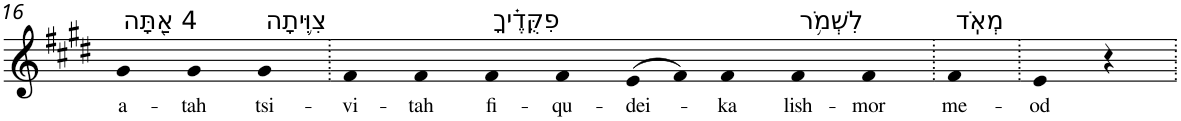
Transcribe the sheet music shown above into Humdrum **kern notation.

**kern	**text
*part1	*part1
*staff1	*staff1
*I"Piano	*
*I'Pno	*
!!LO:PB:g=z
*clefG2	*
*k[f#c#g#d#]	*
*E:	*
=16	=16
!LO:TX:a:t=4 אַ֭תָּה	!
!	!LO:LY:b
4g#	a-
!	!LO:LY:b
4g#	-tah
!LO:TX:a:t=צִוִּ֥יתָה	!
!	!LO:LY:b
4g#	tsi-
=17.	=17.
!	!LO:LY:b
4f#	-vi-
!	!LO:LY:b
4f#	-tah
!LO:TX:a:t=פִקֻּדֶ֗יךָ	!
!	!LO:LY:b
4f#	fi-
!	!LO:LY:b
4f#	-qu-
!	!LO:LY:b
(>8e	-dei-
8f#)	.
!	!LO:LY:b
4f#	-ka
!LO:TX:a:t=לִשְׁמֹ֥ר	!
!	!LO:LY:b
4f#	lish-
!	!LO:LY:b
4f#	-mor
=18.	=18.
!LO:TX:a:t=מְאֹֽד	!
!	!LO:LY:b
4f#	me-
=19.	=19.
!	!LO:LY:b
4e	-od
4r	.
=.	=.
*-	*-
